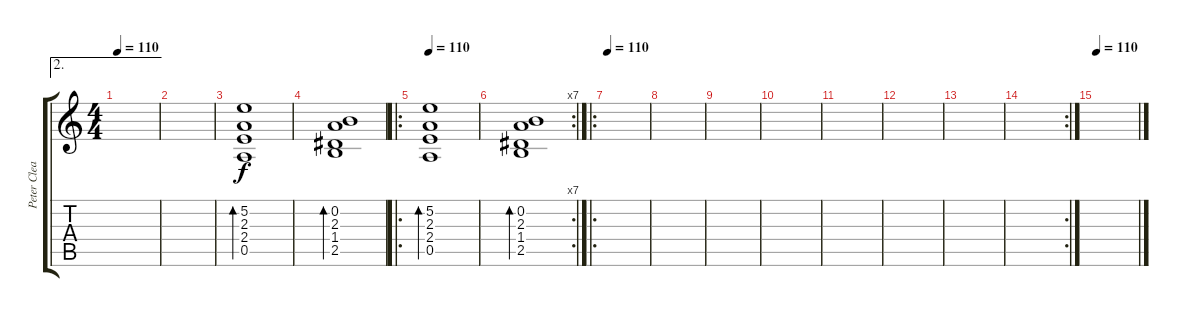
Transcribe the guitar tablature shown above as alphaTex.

\track ("Peter Clean" "Peter Clea") {instrument electricguitarclean}
\staff {score tabs}
\tuning (E4 B3 G3 D3 A2 E2) {hide}
\ae 2
\ts (4 4)
\tempo 110
\clef g2
\ks c
|
|
(5.2 2.3 2.4 0.5).1{bd 60} |
(0.2 2.3 1.4 2.5).1{bd 60} |
\ro
\tempo 110
(5.2 2.3 2.4 0.5).1{bd 60} |
\rc 7
(0.2 2.3 1.4 2.5).1{bd 60} |
\ro
\tempo 110
|
|
|
|
|
|
|
\rc 2
|
\tempo 110
